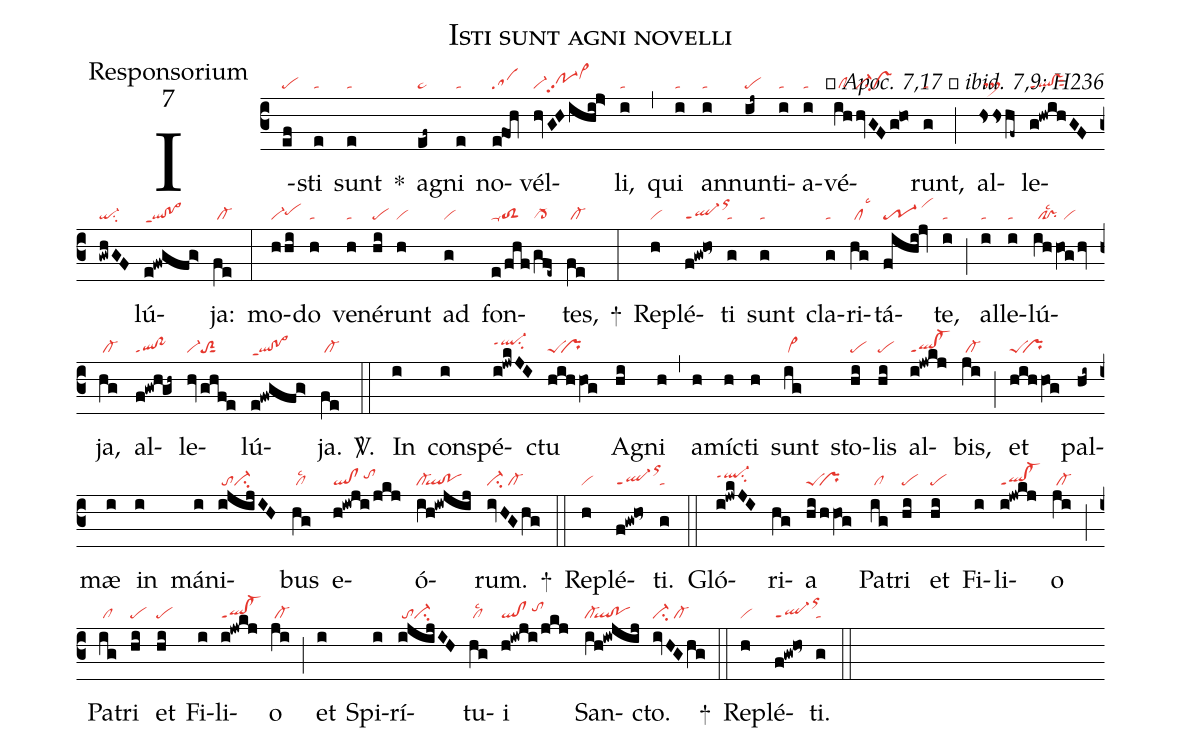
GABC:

name:Isti sunt agni novelli;
office-part:Responsorium;
mode:7;
commentary:ꝶ Apoc. 7,17 ꝟ ibid. 7,9; H236;
nabc-lines:1;
%%
(c3)I(ef|pe)sti(e|ta) sunt(e|ta) *()
a(ef~|pe~)gni(e|ta) no(e!foh|sa)vél(hvGHihi!j>|vi-po-1hhpp2vi>hj)li,(i|ta) (,)
qui(i|ta) an(i|ta)nun(ij~|pe)ti(i|ta)a(i|ta)vé(ih|/clS|hvGFg!ho|ci-vs)runt,(g|ta) (;)
al(hshshf~|//ts>)le(g!hwihGF|ql!vsppt1sut2|gwhGF|qi-su2)lú(e!fw!@gfg>|ql!po>ppt1)ja:(fe|/cl-) (:)
mo(hhi|vi-pehh)do(h|ta) ve(h|ta)né(hi|pe)runt(h|vi) ad(g|vi) fon(e/fhf|ta-toS2|/gfe~|cl->)tes,(fe|/cl-) +(:)

Re(h|vi)plé(f!gw!ho~|ql-ppt1orhl)ti(g|ta) sunt(g|ta) cla(g|ta)ri(hg|/cllsc3)tá(fihi!jv|tr-1/vihk)te,(i|ta) (;)
al(i|ta)le(i|ta)lú(ihhOghv|/cl!prlsc2/vi)ja,(hg|/cl-) al(f!gw!h!gh~|ql!po~ppt1)le(hvghf!e|vi-toS2sut1)lú(e!fwgfg>|ql!po>ppt1)ja.(fe|/cl-) <sp>V/</sp>. (::)

In(i) con(i)spé(i!jwkJI|ql-hippt1su2)ctu(hihhOg|peS``pr) A(hi)gni(h) (,)
a(h)mí(h)cti(h) sunt(ig|/cl~) sto(hi|pe)lis(hi|pe) al(i!jwkj|ql!cl-ppt1)bis,(ji|/cl-) (;)
et(hihhOg|peS``pr) pal(hi~)mæ(i) in(i) má(i)ni(ijijIH|/toci-)bus(hg|/cllsc2)
e(h!iwji/jkj|ql!cl/tohi)ó(ih!iw!@jij|cl-``ql!po)rum.(ivHGhg|ci-/cl-) +(::)

Re(h|vi)plé(f!gw!ho~|ql-ppt1orhl)ti.(g|ta) (::)

Gló(i!jwkJI|ql-hippt1su2)ri(hg)a(hi/hhVO!g|peS``pr)
Pa(ig|/cl)tri(hi|pe) et(hi|pe) Fi(i)li(i!jwkj|ql!cl-ppt1)o(ji|/cl-) (;)
Pa(ig|/cl)tri(hi|pe) et(hi|pe) Fi(i)li(i!jwkj|ql!cl-ppt1)o(ji|/cl-) (;)
et(i) Spi(i)rí(i!@jijIH|/toci-)tu(hg|/cllsc2)i(h!iwji/jkj|ql!cl/tohi)
San(ih!iw!@jij|cl-``ql!po)cto.(ivHGhg|ci-/cl-) +(::)

Re(h|vi)plé(f!gw!ho~|ql-ppt1orhl)ti.(g|ta) (::)
